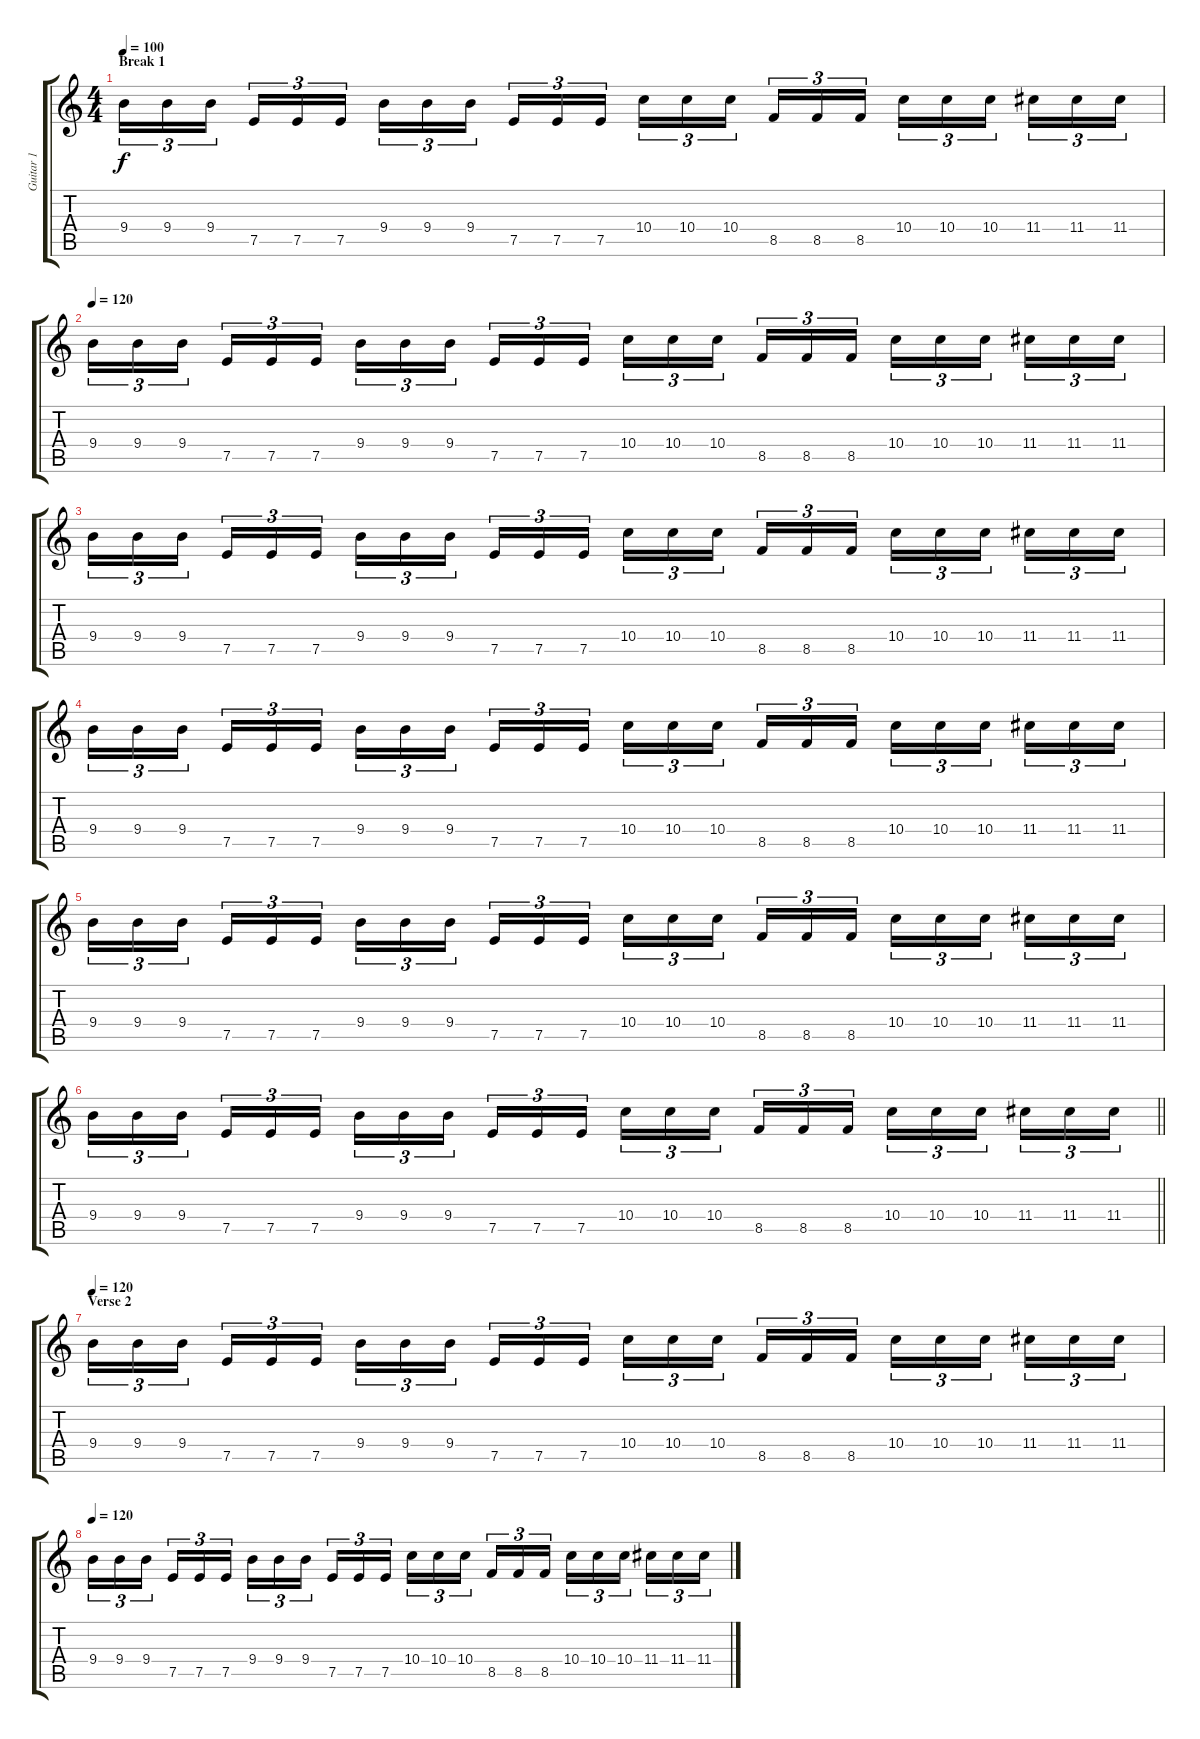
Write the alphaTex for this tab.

\track ("Guitar 1" "Guitar 1") {instrument distortionguitar}
\staff {score tabs}
\tuning (E4 B3 G3 D3 A2 E2) {hide}
\ts (4 4)
\section ("" "Break 1")
\tempo 100
\clef g2
\ks c
9.4.16{tu (3 2) dy f} 9.4.16{tu (3 2)} 9.4.16{tu (3 2) beam splitsecondary} 7.5.16{tu (3 2)} 7.5.16{tu (3 2)} 7.5.16{tu (3 2)} 9.4.16{tu (3 2)} 9.4.16{tu (3 2)} 9.4.16{tu (3 2) beam splitsecondary} 7.5.16{tu (3 2)} 7.5.16{tu (3 2)} 7.5.16{tu (3 2)} 10.4.16{tu (3 2)} 10.4.16{tu (3 2)} 10.4.16{tu (3 2) beam splitsecondary} 8.5.16{tu (3 2)} 8.5.16{tu (3 2)} 8.5.16{tu (3 2)} 10.4.16{tu (3 2)} 10.4.16{tu (3 2)} 10.4.16{tu (3 2) beam splitsecondary} 11.4.16{tu (3 2)} 11.4.16{tu (3 2)} 11.4.16{tu (3 2)} |
\tempo 120
9.4.16{tu (3 2)} 9.4.16{tu (3 2)} 9.4.16{tu (3 2) beam splitsecondary} 7.5.16{tu (3 2)} 7.5.16{tu (3 2)} 7.5.16{tu (3 2)} 9.4.16{tu (3 2)} 9.4.16{tu (3 2)} 9.4.16{tu (3 2) beam splitsecondary} 7.5.16{tu (3 2)} 7.5.16{tu (3 2)} 7.5.16{tu (3 2)} 10.4.16{tu (3 2)} 10.4.16{tu (3 2)} 10.4.16{tu (3 2) beam splitsecondary} 8.5.16{tu (3 2)} 8.5.16{tu (3 2)} 8.5.16{tu (3 2)} 10.4.16{tu (3 2)} 10.4.16{tu (3 2)} 10.4.16{tu (3 2) beam splitsecondary} 11.4.16{tu (3 2)} 11.4.16{tu (3 2)} 11.4.16{tu (3 2)} |
9.4.16{tu (3 2)} 9.4.16{tu (3 2)} 9.4.16{tu (3 2) beam splitsecondary} 7.5.16{tu (3 2)} 7.5.16{tu (3 2)} 7.5.16{tu (3 2)} 9.4.16{tu (3 2)} 9.4.16{tu (3 2)} 9.4.16{tu (3 2) beam splitsecondary} 7.5.16{tu (3 2)} 7.5.16{tu (3 2)} 7.5.16{tu (3 2)} 10.4.16{tu (3 2)} 10.4.16{tu (3 2)} 10.4.16{tu (3 2) beam splitsecondary} 8.5.16{tu (3 2)} 8.5.16{tu (3 2)} 8.5.16{tu (3 2)} 10.4.16{tu (3 2)} 10.4.16{tu (3 2)} 10.4.16{tu (3 2) beam splitsecondary} 11.4.16{tu (3 2)} 11.4.16{tu (3 2)} 11.4.16{tu (3 2)} |
9.4.16{tu (3 2)} 9.4.16{tu (3 2)} 9.4.16{tu (3 2) beam splitsecondary} 7.5.16{tu (3 2)} 7.5.16{tu (3 2)} 7.5.16{tu (3 2)} 9.4.16{tu (3 2)} 9.4.16{tu (3 2)} 9.4.16{tu (3 2) beam splitsecondary} 7.5.16{tu (3 2)} 7.5.16{tu (3 2)} 7.5.16{tu (3 2)} 10.4.16{tu (3 2)} 10.4.16{tu (3 2)} 10.4.16{tu (3 2) beam splitsecondary} 8.5.16{tu (3 2)} 8.5.16{tu (3 2)} 8.5.16{tu (3 2)} 10.4.16{tu (3 2)} 10.4.16{tu (3 2)} 10.4.16{tu (3 2) beam splitsecondary} 11.4.16{tu (3 2)} 11.4.16{tu (3 2)} 11.4.16{tu (3 2)} |
9.4.16{tu (3 2)} 9.4.16{tu (3 2)} 9.4.16{tu (3 2) beam splitsecondary} 7.5.16{tu (3 2)} 7.5.16{tu (3 2)} 7.5.16{tu (3 2)} 9.4.16{tu (3 2)} 9.4.16{tu (3 2)} 9.4.16{tu (3 2) beam splitsecondary} 7.5.16{tu (3 2)} 7.5.16{tu (3 2)} 7.5.16{tu (3 2)} 10.4.16{tu (3 2)} 10.4.16{tu (3 2)} 10.4.16{tu (3 2) beam splitsecondary} 8.5.16{tu (3 2)} 8.5.16{tu (3 2)} 8.5.16{tu (3 2)} 10.4.16{tu (3 2)} 10.4.16{tu (3 2)} 10.4.16{tu (3 2) beam splitsecondary} 11.4.16{tu (3 2)} 11.4.16{tu (3 2)} 11.4.16{tu (3 2)} |
\barLineRight lightlight
9.4.16{tu (3 2)} 9.4.16{tu (3 2)} 9.4.16{tu (3 2) beam splitsecondary} 7.5.16{tu (3 2)} 7.5.16{tu (3 2)} 7.5.16{tu (3 2)} 9.4.16{tu (3 2)} 9.4.16{tu (3 2)} 9.4.16{tu (3 2) beam splitsecondary} 7.5.16{tu (3 2)} 7.5.16{tu (3 2)} 7.5.16{tu (3 2)} 10.4.16{tu (3 2)} 10.4.16{tu (3 2)} 10.4.16{tu (3 2) beam splitsecondary} 8.5.16{tu (3 2)} 8.5.16{tu (3 2)} 8.5.16{tu (3 2)} 10.4.16{tu (3 2)} 10.4.16{tu (3 2)} 10.4.16{tu (3 2) beam splitsecondary} 11.4.16{tu (3 2)} 11.4.16{tu (3 2)} 11.4.16{tu (3 2)} |
\section ("" "Verse 2")
\tempo 120
9.4.16{tu (3 2)} 9.4.16{tu (3 2)} 9.4.16{tu (3 2) beam splitsecondary} 7.5.16{tu (3 2)} 7.5.16{tu (3 2)} 7.5.16{tu (3 2)} 9.4.16{tu (3 2)} 9.4.16{tu (3 2)} 9.4.16{tu (3 2) beam splitsecondary} 7.5.16{tu (3 2)} 7.5.16{tu (3 2)} 7.5.16{tu (3 2)} 10.4.16{tu (3 2)} 10.4.16{tu (3 2)} 10.4.16{tu (3 2) beam splitsecondary} 8.5.16{tu (3 2)} 8.5.16{tu (3 2)} 8.5.16{tu (3 2)} 10.4.16{tu (3 2)} 10.4.16{tu (3 2)} 10.4.16{tu (3 2) beam splitsecondary} 11.4.16{tu (3 2)} 11.4.16{tu (3 2)} 11.4.16{tu (3 2)} |
\tempo 120
9.4.16{tu (3 2)} 9.4.16{tu (3 2)} 9.4.16{tu (3 2) beam splitsecondary} 7.5.16{tu (3 2)} 7.5.16{tu (3 2)} 7.5.16{tu (3 2)} 9.4.16{tu (3 2)} 9.4.16{tu (3 2)} 9.4.16{tu (3 2) beam splitsecondary} 7.5.16{tu (3 2)} 7.5.16{tu (3 2)} 7.5.16{tu (3 2)} 10.4.16{tu (3 2)} 10.4.16{tu (3 2)} 10.4.16{tu (3 2) beam splitsecondary} 8.5.16{tu (3 2)} 8.5.16{tu (3 2)} 8.5.16{tu (3 2)} 10.4.16{tu (3 2)} 10.4.16{tu (3 2)} 10.4.16{tu (3 2) beam splitsecondary} 11.4.16{tu (3 2)} 11.4.16{tu (3 2)} 11.4.16{tu (3 2)}
